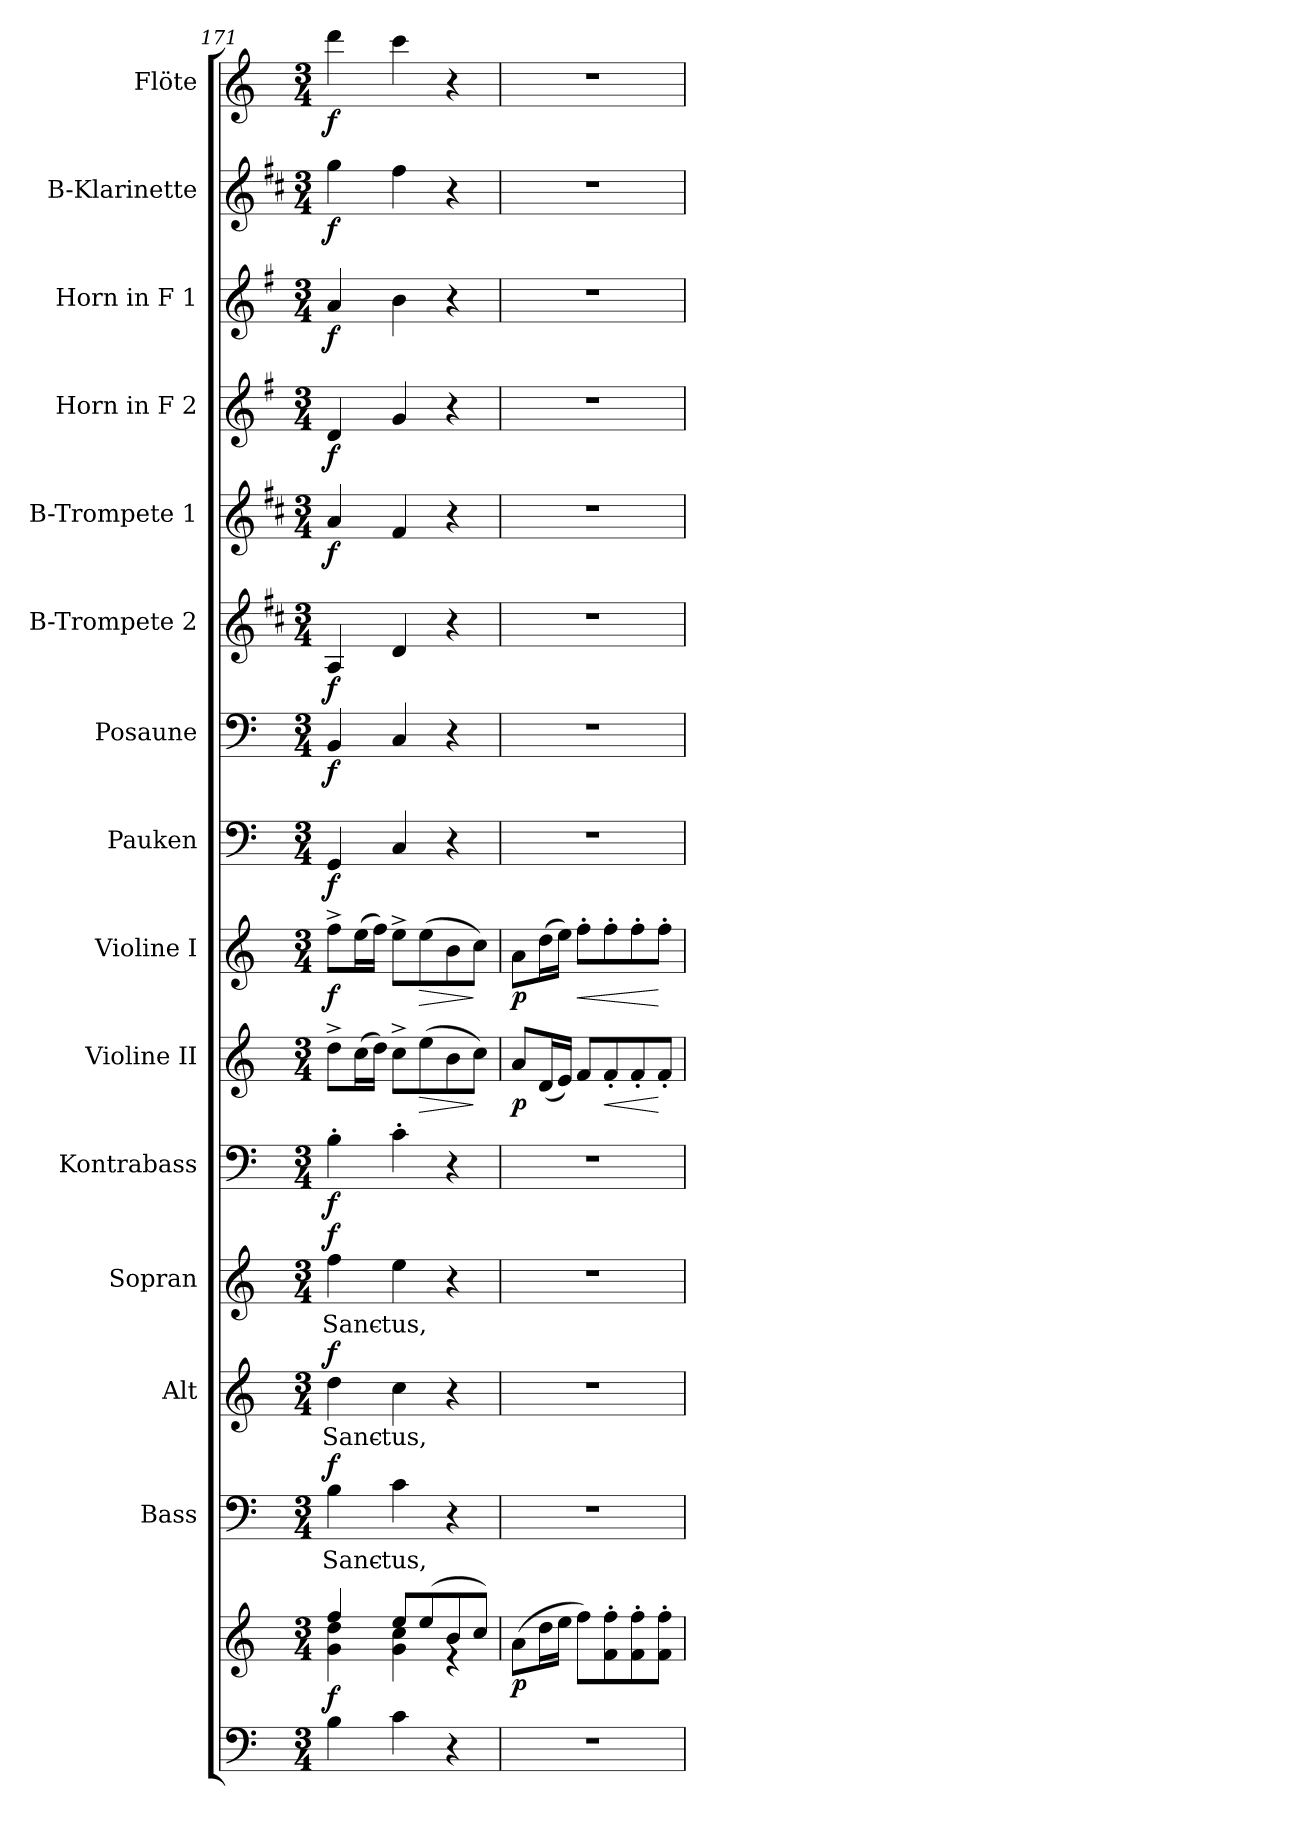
**kern	**kern	**dynam	**kern	**text	**dynam	**kern	**text	**dynam	**kern	**text	**dynam	**kern	**dynam	**kern	**dynam	**kern	**dynam	**kern	**dynam	**kern	**dynam	**kern	**dynam	**kern	**dynam	**kern	**dynam	**kern	**dynam	**kern	**dynam	**kern	**dynam
*part15	*part15	*part15	*part14	*part14	*part14	*part13	*part13	*part13	*part12	*part12	*part12	*part11	*part11	*part10	*part10	*part9	*part9	*part8	*part8	*part7	*part7	*part6	*part6	*part5	*part5	*part4	*part4	*part3	*part3	*part2	*part2	*part1	*part1
*staff16	*staff15	*staff15/16	*staff14	*staff14	*staff14	*staff13	*staff13	*staff13	*staff12	*staff12	*staff12	*staff11	*staff11	*staff10	*staff10	*staff9	*staff9	*staff8	*staff8	*staff7	*staff7	*staff6	*staff6	*staff5	*staff5	*staff4	*staff4	*staff3	*staff3	*staff2	*staff2	*staff1	*staff1
*	*	*	*I"Bass	*	*	*I"Alt	*	*	*I"Sopran	*	*	*I"Kontrabass	*	*I"Violine II	*	*I"Violine I	*	*I"Pauken	*	*I"Posaune	*	*I"B-Trompete 2	*	*I"B-Trompete 1	*	*I"Horn in F 2	*	*I"Horn in F 1	*	*I"B-Klarinette	*	*I"Flöte	*
*	*	*	*I'B.	*	*	*I'A.	*	*	*I'S.	*	*	*I'Kb.	*	*I'Vl. II	*	*I'Vl. I	*	*I'Pk.	*	*I'Pos.	*	*I'B Trp. 2	*	*I'B Trp. 1	*	*	*	*	*	*I'B Kl.	*	*I'Fl.	*
*clefF4	*clefG2	*	*clefF4	*	*	*clefG2	*	*	*clefG2	*	*	*clefF4	*	*clefG2	*	*clefG2	*	*clefF4	*	*clefF4	*	*clefG2	*	*clefG2	*	*clefG2	*	*clefG2	*	*clefG2	*	*clefG2	*
*	*	*	*	*	*	*	*	*	*	*	*	*ITrd7c12	*	*	*	*	*	*	*	*	*	*ITrd1c2	*	*ITrd1c2	*	*ITrd4c7	*	*ITrd4c7	*	*ITrd1c2	*	*	*
*k[]	*k[]	*	*k[]	*	*	*k[]	*	*	*k[]	*	*	*k[]	*	*k[]	*	*k[]	*	*k[]	*	*k[]	*	*k[]	*	*k[]	*	*k[]	*	*k[]	*	*k[]	*	*k[]	*
*C:	*C:	*	*C:	*	*	*C:	*	*	*C:	*	*	*C:	*	*C:	*	*C:	*	*C:	*	*C:	*	*C:	*	*C:	*	*C:	*	*C:	*	*C:	*	*C:	*
*M3/4	*M3/4	*	*M3/4	*	*	*M3/4	*	*	*M3/4	*	*	*M3/4	*	*M3/4	*	*M3/4	*	*M3/4	*	*M3/4	*	*M3/4	*	*M3/4	*	*M3/4	*	*M3/4	*	*M3/4	*	*M3/4	*
=171	=171	=171	=171	=171	=171	=171	=171	=171	=171	=171	=171	=171	=171	=171	=171	=171	=171	=171	=171	=171	=171	=171	=171	=171	=171	=171	=171	=171	=171	=171	=171	=171	=171
*	*^	*	*	*	*	*	*	*	*	*	*	*	*	*	*	*	*	*	*	*	*	*	*	*	*	*	*	*	*	*	*	*	*
!	!	!	!LO:DY:b	!	!LO:LY:b	!LO:DY:a	!	!LO:LY:b	!LO:DY:a	!	!LO:LY:b	!LO:DY:a	!	!LO:DY:b	!	!	!	!LO:DY:b	!	!LO:DY:b	!	!LO:DY:b	!	!LO:DY:b	!	!LO:DY:b	!	!LO:DY:b	!	!LO:DY:b	!	!LO:DY:b	!	!LO:DY:b
4B\	4ff/	4g\ 4dd\	f	4B\	Sanc-	f	4dd\	Sanc-	f	4ff\	Sanc-	f	4BB'>\	f	8dd^>\L	.	8ff^>\L	f	4GG/	f	4BB/	f	4G/	f	4g/	f	4G/	f	4d/	f	4ff\	f	4ddd\	f
.	.	.	.	.	.	.	.	.	.	.	.	.	.	.	(>16cc\L	.	(>16ee\L	.	.	.	.	.	.	.	.	.	.	.	.	.	.	.	.	.
.	.	.	.	.	.	.	.	.	.	.	.	.	.	.	16dd\JJ)	.	16ff\JJ)	.	.	.	.	.	.	.	.	.	.	.	.	.	.	.	.	.
!	!	!	!	!	!LO:LY:b	!	!	!LO:LY:b	!	!	!LO:LY:b	!	!	!	!	!	!	!	!	!	!	!	!	!	!	!	!	!	!	!	!	!	!	!
4c\	8ee/L	4g\ 4cc\	.	4c\	-tus,	.	4cc\	-tus,	.	4ee\	-tus,	.	4C'>\	.	8cc^>\L	.	8ee^>\L	.	4C/	.	4C/	.	4c/	.	4e/	.	4c/	.	4e\	.	4ee\	.	4ccc\	.
!	!	!	!	!	!	!	!	!	!	!	!	!	!	!	!	!LO:HP:b	!	!LO:HP:b	!	!	!	!	!	!	!	!	!	!	!	!	!	!	!	!
.	(>8ee/	.	.	.	.	.	.	.	.	.	.	.	.	.	(>8ee\	>	(>8ee\	>	.	.	.	.	.	.	.	.	.	.	.	.	.	.	.	.
4r	8b/	4rd	.	4r	.	.	4r	.	.	4r	.	.	4r	.	8b\	.	8b\	.	4r	.	4r	.	4r	.	4r	.	4r	.	4r	.	4r	.	4r	.
.	8cc/J)	.	.	.	.	.	.	.	.	.	.	.	.	.	8cc\J)	]	8cc\J)	]	.	.	.	.	.	.	.	.	.	.	.	.	.	.	.	.
*	*v	*v	*	*	*	*	*	*	*	*	*	*	*	*	*	*	*	*	*	*	*	*	*	*	*	*	*	*	*	*	*	*	*	*
=172	=172	=172	=172	=172	=172	=172	=172	=172	=172	=172	=172	=172	=172	=172	=172	=172	=172	=172	=172	=172	=172	=172	=172	=172	=172	=172	=172	=172	=172	=172	=172	=172	=172
!	!	!LO:DY:b	!	!	!	!	!	!	!	!	!	!	!	!	!LO:DY:b	!	!LO:DY:b	!	!	!	!	!	!	!	!	!	!	!	!	!	!	!	!
2.r	(>8a\L	p	2.r	.	.	2.r	.	.	2.r	.	.	2.r	.	8a/L	p	8a\L	p	2.r	.	2.r	.	2.r	.	2.r	.	2.r	.	2.r	.	2.r	.	2.r	.
.	16dd\L	.	.	.	.	.	.	.	.	.	.	.	.	(<16d/L	.	(>16dd\L	.	.	.	.	.	.	.	.	.	.	.	.	.	.	.	.	.
.	16ee\JJ	.	.	.	.	.	.	.	.	.	.	.	.	16e/JJ)	.	16ee\JJ)	.	.	.	.	.	.	.	.	.	.	.	.	.	.	.	.	.
!	!	!	!	!	!	!	!	!	!	!	!	!	!	!	!	!	!LO:HP:b	!	!	!	!	!	!	!	!	!	!	!	!	!	!	!	!
.	8ff\L)	.	.	.	.	.	.	.	.	.	.	.	.	8f/L	.	8ff'>\L	<	.	.	.	.	.	.	.	.	.	.	.	.	.	.	.	.
!	!	!	!	!	!	!	!	!	!	!	!	!	!	!	!LO:HP:b	!	!	!	!	!	!	!	!	!	!	!	!	!	!	!	!	!	!
.	8f\'> 8ff\'>	.	.	.	.	.	.	.	.	.	.	.	.	8f'</	<	8ff'>\	.	.	.	.	.	.	.	.	.	.	.	.	.	.	.	.	.
.	8f\'> 8ff\'>	.	.	.	.	.	.	.	.	.	.	.	.	8f'</	.	8ff'>\	.	.	.	.	.	.	.	.	.	.	.	.	.	.	.	.	.
.	8f\'> 8ff\'>J	.	.	.	.	.	.	.	.	.	.	.	.	8f'</J	[	8ff'>\J	[	.	.	.	.	.	.	.	.	.	.	.	.	.	.	.	.
=	=	=	=	=	=	=	=	=	=	=	=	=	=	=	=	=	=	=	=	=	=	=	=	=	=	=	=	=	=	=	=	=	=
*-	*-	*-	*-	*-	*-	*-	*-	*-	*-	*-	*-	*-	*-	*-	*-	*-	*-	*-	*-	*-	*-	*-	*-	*-	*-	*-	*-	*-	*-	*-	*-	*-	*-
